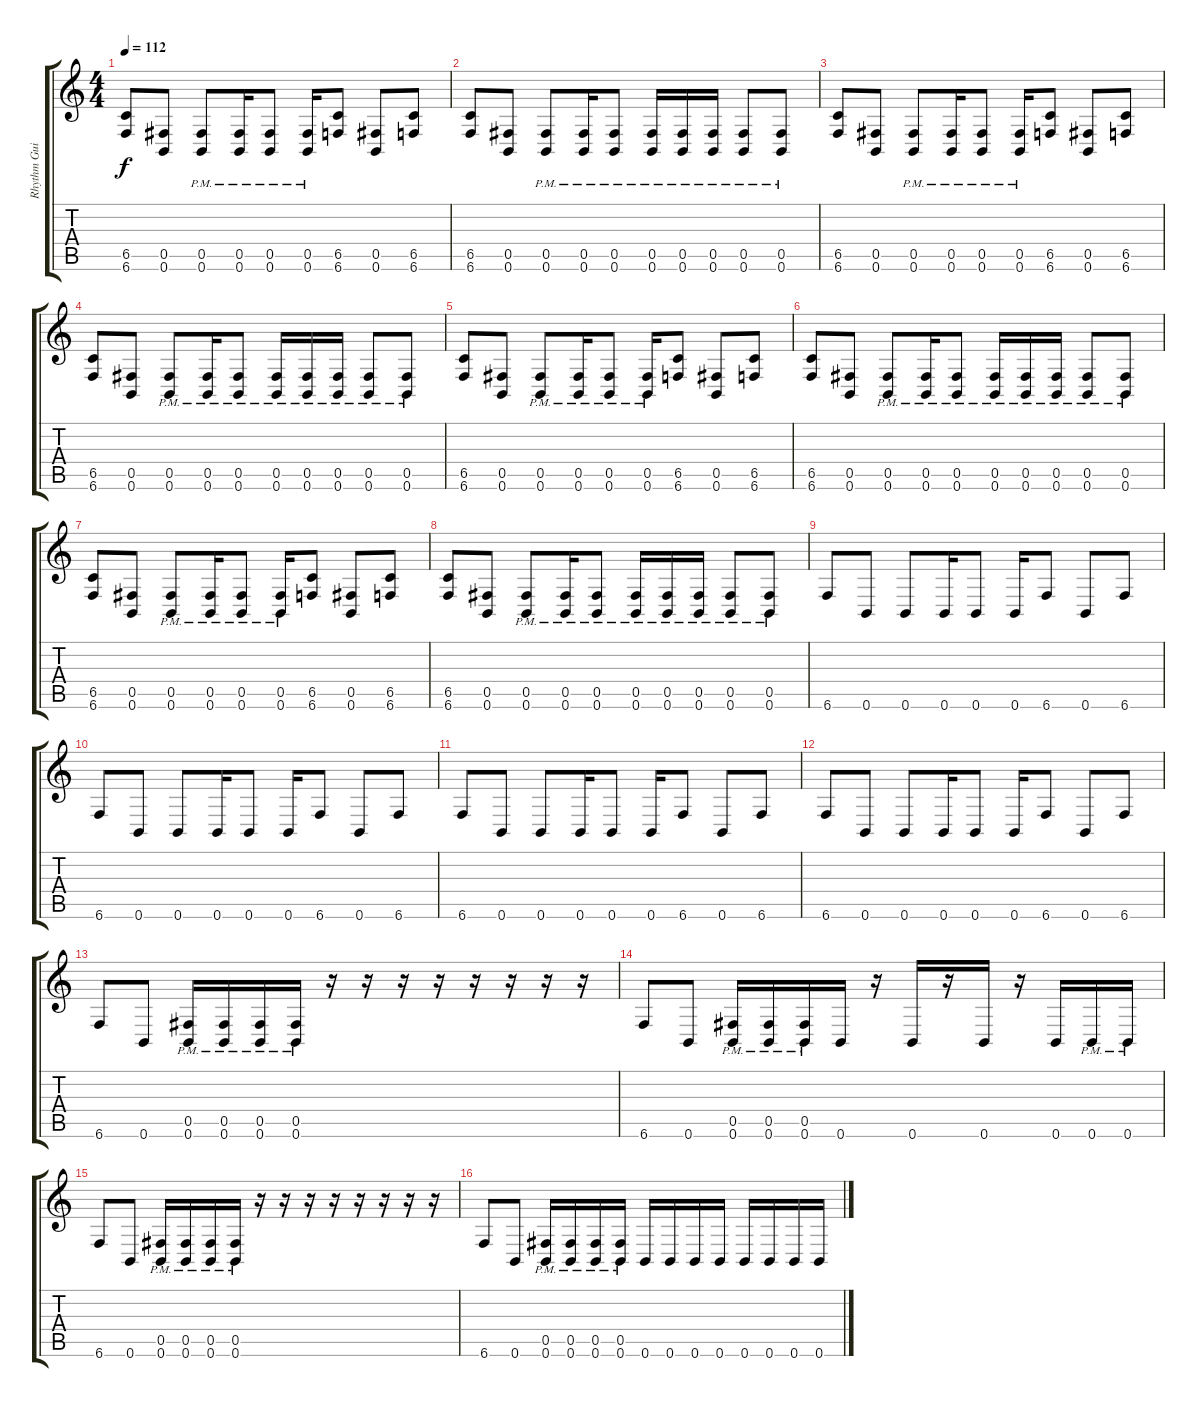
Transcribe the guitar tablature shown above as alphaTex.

\track ("Rhythm Guitar 1" "Rhythm Gui") {instrument distortionguitar}
\staff {score tabs}
\tuning (Db4 Ab3 E3 B2 Gb2 B1) {hide}
\ts (4 4)
\tempo 112
\clef g2
\ks c
(6.5 6.6).8{dy f instrument distortionguitar} (0.5 0.6).8 (0.5{pm} 0.6{pm}).8 (0.5{pm} 0.6{pm}).16 (0.5{pm} 0.6{pm}).8 (0.5{pm} 0.6{pm}).16 (6.5 6.6).8 (0.5 0.6).8 (6.5 6.6).8 |
(6.5 6.6).8 (0.5 0.6).8 (0.5{pm} 0.6{pm}).8 (0.5{pm} 0.6{pm}).16 (0.5{pm} 0.6{pm}).8 (0.5{pm} 0.6{pm}).16 (0.5{pm} 0.6{pm}).16 (0.5{pm} 0.6{pm}).16 (0.5{pm} 0.6{pm}).8 (0.5{pm} 0.6{pm}).8 |
(6.5 6.6).8 (0.5 0.6).8 (0.5{pm} 0.6{pm}).8 (0.5{pm} 0.6{pm}).16 (0.5{pm} 0.6{pm}).8 (0.5{pm} 0.6{pm}).16 (6.5 6.6).8 (0.5 0.6).8 (6.5 6.6).8 |
(6.5 6.6).8 (0.5 0.6).8 (0.5{pm} 0.6{pm}).8 (0.5{pm} 0.6{pm}).16 (0.5{pm} 0.6{pm}).8 (0.5{pm} 0.6{pm}).16 (0.5{pm} 0.6{pm}).16 (0.5{pm} 0.6{pm}).16 (0.5{pm} 0.6{pm}).8 (0.5{pm} 0.6{pm}).8 |
(6.5 6.6).8 (0.5 0.6).8 (0.5{pm} 0.6{pm}).8 (0.5{pm} 0.6{pm}).16 (0.5{pm} 0.6{pm}).8 (0.5{pm} 0.6{pm}).16 (6.5 6.6).8 (0.5 0.6).8 (6.5 6.6).8 |
(6.5 6.6).8 (0.5 0.6).8 (0.5{pm} 0.6{pm}).8 (0.5{pm} 0.6{pm}).16 (0.5{pm} 0.6{pm}).8 (0.5{pm} 0.6{pm}).16 (0.5{pm} 0.6{pm}).16 (0.5{pm} 0.6{pm}).16 (0.5{pm} 0.6{pm}).8 (0.5{pm} 0.6{pm}).8 |
(6.5 6.6).8 (0.5 0.6).8 (0.5{pm} 0.6{pm}).8 (0.5{pm} 0.6{pm}).16 (0.5{pm} 0.6{pm}).8 (0.5{pm} 0.6{pm}).16 (6.5 6.6).8 (0.5 0.6).8 (6.5 6.6).8 |
(6.5 6.6).8 (0.5 0.6).8 (0.5{pm} 0.6{pm}).8 (0.5{pm} 0.6{pm}).16 (0.5{pm} 0.6{pm}).8 (0.5{pm} 0.6{pm}).16 (0.5{pm} 0.6{pm}).16 (0.5{pm} 0.6{pm}).16 (0.5{pm} 0.6{pm}).8 (0.5{pm} 0.6{pm}).8 |
6.6.8 0.6.8 0.6.8 0.6.16 0.6.8 0.6.16 6.6.8 0.6.8 6.6.8 |
6.6.8 0.6.8 0.6.8 0.6.16 0.6.8 0.6.16 6.6.8 0.6.8 6.6.8 |
6.6.8 0.6.8 0.6.8 0.6.16 0.6.8 0.6.16 6.6.8 0.6.8 6.6.8 |
6.6.8 0.6.8 0.6.8 0.6.16 0.6.8 0.6.16 6.6.8 0.6.8 6.6.8 |
6.6.8 0.6.8 (0.5{pm} 0.6{pm}).16 (0.5{pm} 0.6{pm}).16 (0.5{pm} 0.6{pm}).16 (0.5{pm} 0.6{pm}).16 r.16 r.16 r.16 r.16 r.16 r.16 r.16 r.16 |
6.6.8 0.6.8 (0.5{pm} 0.6{pm}).16 (0.5{pm} 0.6{pm}).16 (0.5{pm} 0.6{pm}).16 0.6.16 r.16 0.6.16 r.16 0.6.16 r.16 0.6.16 0.6{pm}.16 0.6{pm}.16 |
6.6.8 0.6.8 (0.5{pm} 0.6{pm}).16 (0.5{pm} 0.6{pm}).16 (0.5{pm} 0.6{pm}).16 (0.5{pm} 0.6{pm}).16 r.16 r.16 r.16 r.16 r.16 r.16 r.16 r.16 |
6.6.8 0.6.8 (0.5{pm} 0.6{pm}).16 (0.5{pm} 0.6{pm}).16 (0.5{pm} 0.6{pm}).16 (0.5{pm} 0.6{pm}).16 0.6.16 0.6.16 0.6.16 0.6.16 0.6.16 0.6.16 0.6.16 0.6.16
